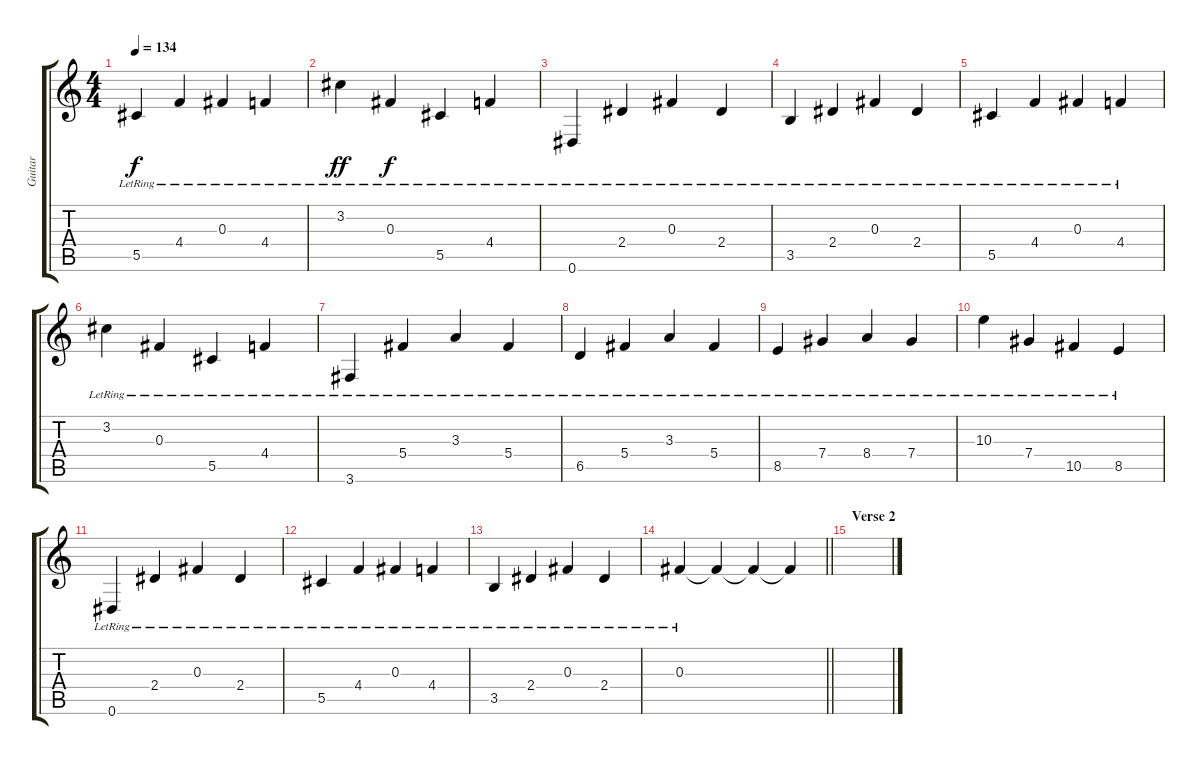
\track ("Guitar" "Guitar") {instrument electricguitarclean}
\staff {score tabs}
\tuning (Eb4 Bb3 Gb3 Db3 Ab2 Eb2) {hide}
\ts (4 4)
\tempo 134
\clef g2
\ks c
5.5{lr}.4{dy f} 4.4{lr}.4 0.3{lr}.4 4.4{lr}.4 |
3.2{lr}.4{dy ff} 0.3{lr}.4{dy f} 5.5{lr}.4 4.4{lr}.4 |
0.6{lr}.4 2.4{lr}.4 0.3{lr}.4 2.4{lr}.4 |
3.5{lr}.4 2.4{lr}.4 0.3{lr}.4 2.4{lr}.4 |
5.5{lr}.4 4.4{lr}.4 0.3{lr}.4 4.4{lr}.4 |
3.2{lr}.4 0.3{lr}.4 5.5{lr}.4 4.4{lr}.4 |
3.6{lr}.4 5.4{lr}.4 3.3{lr}.4 5.4{lr}.4 |
6.5{lr}.4 5.4{lr}.4 3.3{lr}.4 5.4{lr}.4 |
8.5{lr}.4 7.4{lr}.4 8.4{lr}.4 7.4{lr}.4 |
10.3{lr}.4 7.4{lr}.4 10.5{lr}.4 8.5{lr}.4 |
0.6{lr}.4 2.4{lr}.4 0.3{lr}.4 2.4{lr}.4 |
5.5{lr}.4 4.4{lr}.4 0.3{lr}.4 4.4{lr}.4 |
3.5{lr}.4 2.4{lr}.4 0.3{lr}.4 2.4{lr}.4 |
\barLineRight lightlight
0.3{lr}.4 0.3{t}.4 0.3{t}.4 0.3{t}.4 |
\section ("" "Verse 2")
